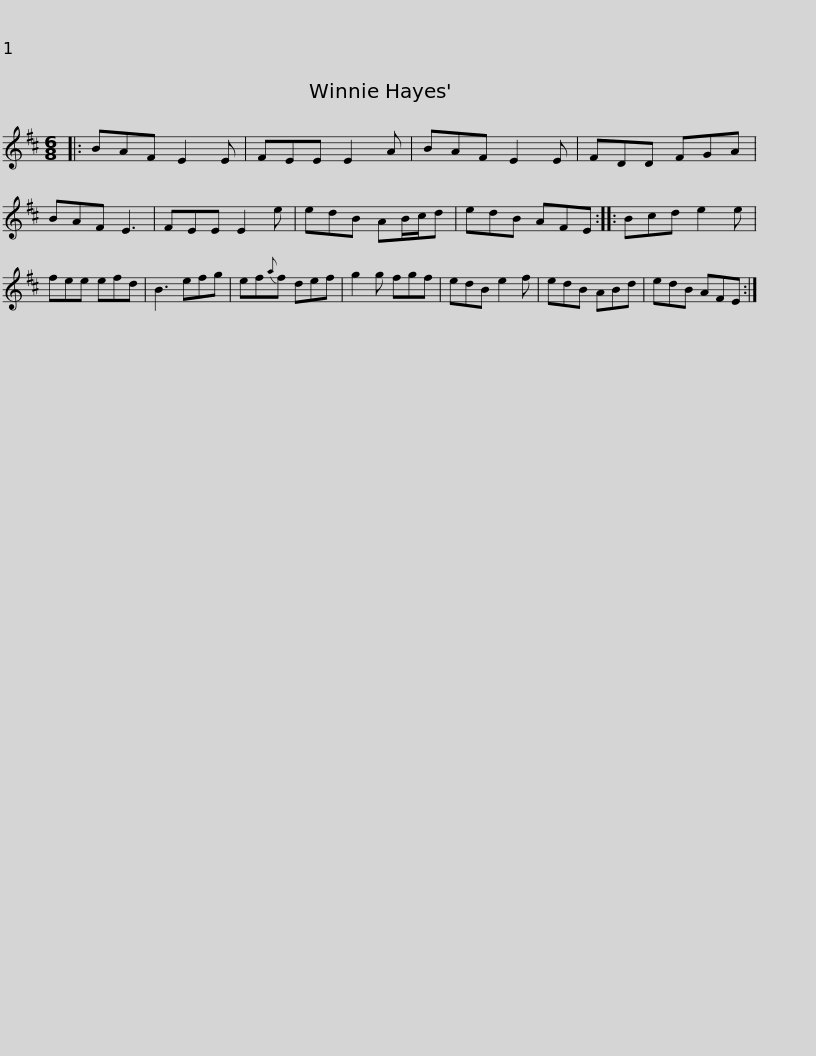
X:1
L:1/8
M:6/8
I:linebreak $
K:D
V:1 treble
V:1
|: BAF E2 E | FEE E2 A | BAF E2 E | FDD FGA | BAF E3 | %5
 FEE E2 e | edB AB/c/d |$ edB AFE :: Bcd e2 e | fee efd | %10
 B3 efg | ef{a}f def | g2 g fgf | edB e2 f | edB ABd |$ %15
 edB AFE :| %16
